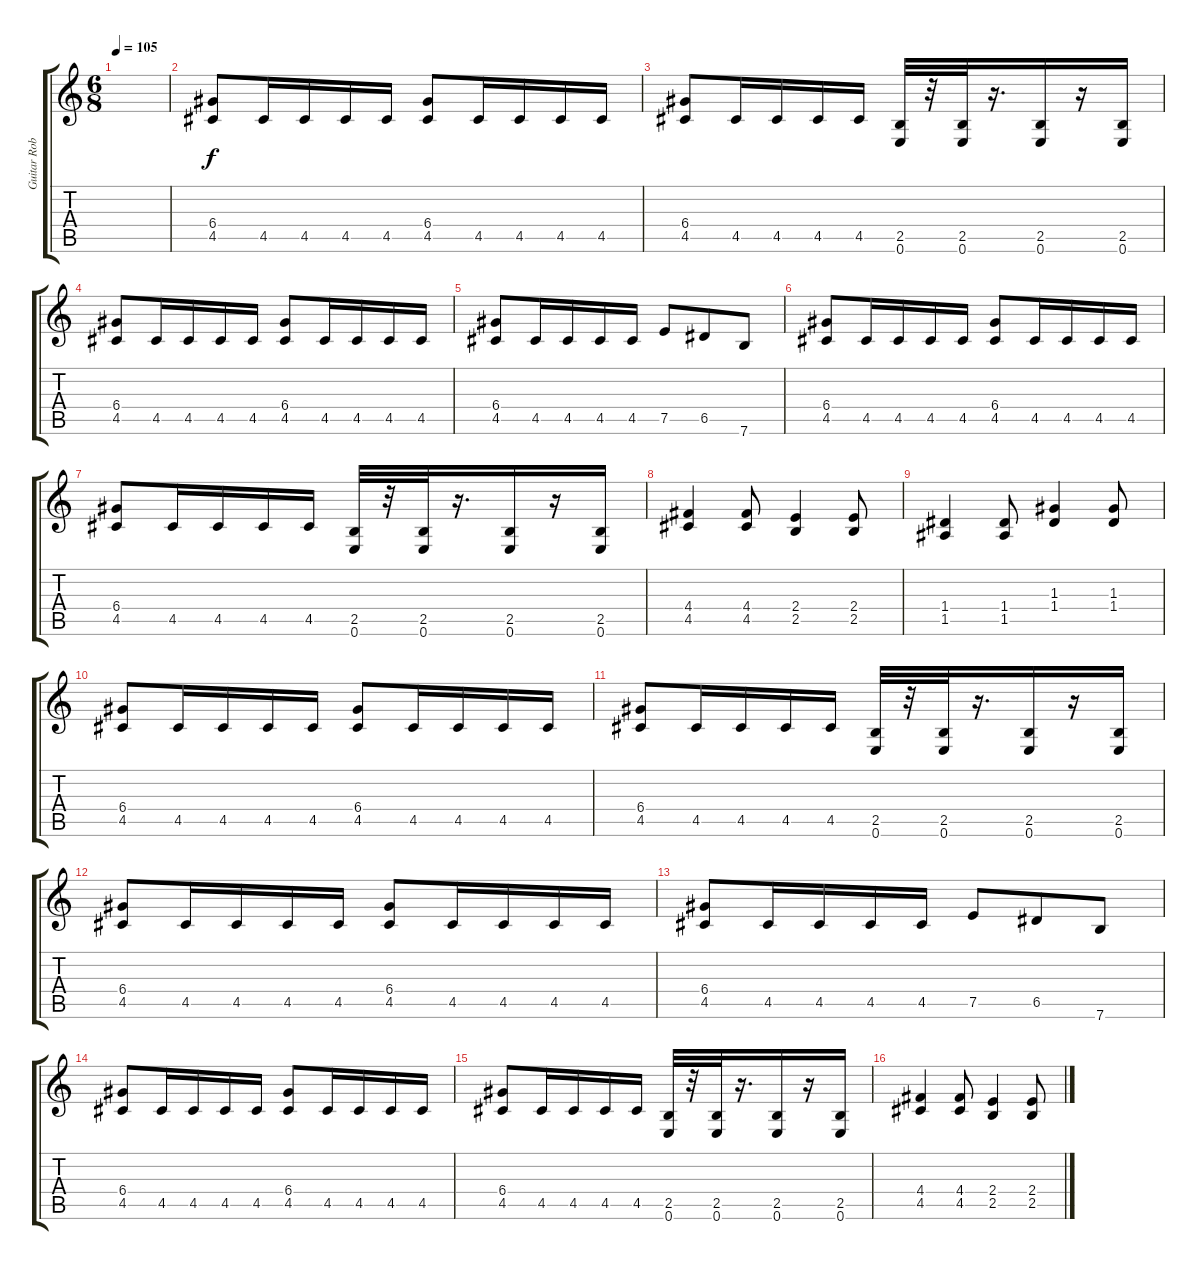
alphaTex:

\track ("Guitar Robert Westerholt" "Guitar Rob") {instrument distortionguitar}
\staff {score tabs}
\tuning (E4 B3 G3 D3 A2 E2) {hide}
\ts (6 8)
\tempo 105
\clef g2
\ks c
|
(6.4 4.5).8{instrument distortionguitar} 4.5.16 4.5.16 4.5.16 4.5.16 (6.4 4.5).8 4.5.16 4.5.16 4.5.16 4.5.16 |
(6.4 4.5).8 4.5.16 4.5.16 4.5.16 4.5.16 (2.5 0.6).32 r.32 (2.5 0.6).32 r.16{d} (2.5 0.6).16 r.16 (2.5 0.6).16 |
(6.4 4.5).8 4.5.16 4.5.16 4.5.16 4.5.16 (6.4 4.5).8 4.5.16 4.5.16 4.5.16 4.5.16 |
(6.4 4.5).8 4.5.16 4.5.16 4.5.16 4.5.16 7.5.8 6.5.8 7.6.8 |
(6.4 4.5).8{instrument distortionguitar} 4.5.16 4.5.16 4.5.16 4.5.16 (6.4 4.5).8 4.5.16 4.5.16 4.5.16 4.5.16 |
(6.4 4.5).8 4.5.16 4.5.16 4.5.16 4.5.16 (2.5 0.6).32 r.32 (2.5 0.6).32 r.16{d} (2.5 0.6).16 r.16 (2.5 0.6).16 |
(4.4 4.5).4 (4.4 4.5).8 (2.4 2.5).4 (2.4 2.5).8 |
(1.4 1.5).4 (1.4 1.5).8 (1.3 1.4).4 (1.3 1.4).8 |
(6.4 4.5).8{instrument distortionguitar} 4.5.16 4.5.16 4.5.16 4.5.16 (6.4 4.5).8 4.5.16 4.5.16 4.5.16 4.5.16 |
(6.4 4.5).8 4.5.16 4.5.16 4.5.16 4.5.16 (2.5 0.6).32 r.32 (2.5 0.6).32 r.16{d} (2.5 0.6).16 r.16 (2.5 0.6).16 |
(6.4 4.5).8 4.5.16 4.5.16 4.5.16 4.5.16 (6.4 4.5).8 4.5.16 4.5.16 4.5.16 4.5.16 |
(6.4 4.5).8 4.5.16 4.5.16 4.5.16 4.5.16 7.5.8 6.5.8 7.6.8 |
(6.4 4.5).8{instrument distortionguitar} 4.5.16 4.5.16 4.5.16 4.5.16 (6.4 4.5).8 4.5.16 4.5.16 4.5.16 4.5.16 |
(6.4 4.5).8 4.5.16 4.5.16 4.5.16 4.5.16 (2.5 0.6).32 r.32 (2.5 0.6).32 r.16{d} (2.5 0.6).16 r.16 (2.5 0.6).16 |
(4.4 4.5).4 (4.4 4.5).8 (2.4 2.5).4 (2.4 2.5).8
